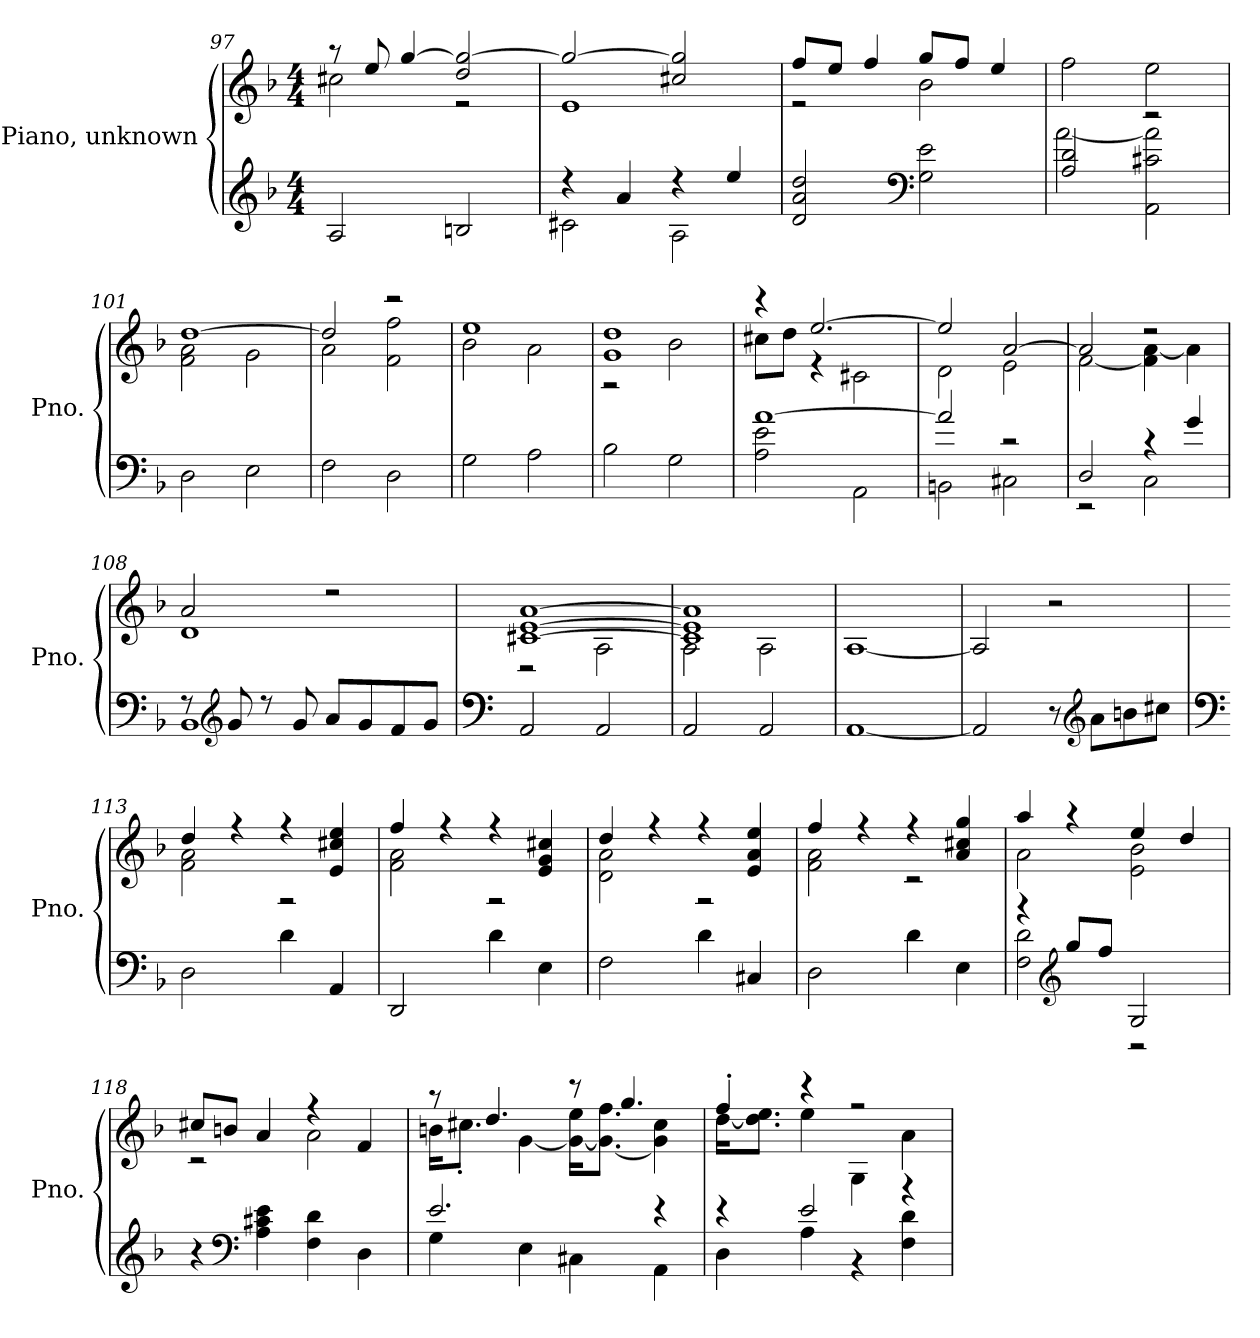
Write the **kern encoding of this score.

**kern	**kern
*part1	*part1
*staff2	*staff1
*I"Piano, unknown	*
*I'Pno.	*
*clefG2	*clefG2
*k[b-]	*k[b-]
*M4/4	*M4/4
=97	=97
*	*^
2A/	8r	2cc#X\
.	8ee/	.
.	[4gg/	.
2Bn/	2dd/ 2gg/_	2r
=98	=98	=98
*^	*	*
4r	2c#X\	2gg/_	1e
4a/	.	.	.
4r	2A\	2cc#X/ 2gg/]	.
4ee/	.	.	.
*v	*v	*	*
=99	=99	=99
2d/ 2a/ 2dd/	8ff/L	2r
.	8ee/J	.
.	4ff/	.
*clefF4	*	*
2G\ 2e\	8gg/L	2b-\
.	8ff/J	.
.	4ee/	.
*	*v	*v
=100	=100
*^	*
2A/ 2d/	[2a\	2ff\
2r	2AA\ 2c#X\ 2a\]	2ee\
*v	*v	*
=101	=101
*	*^
2D\	[1dd	2f\ 2a\
2E\	.	2g\
=102	=102	=102
2F\	2dd/]	2a\
2D\	2r	2f\ 2ff\
=103	=103	=103
2G\	1ee	2b-\
2A\	.	2a\
!!LO:LB:g=z	!!
=104	=104	=104
2B-\	1g 1dd	2r
2G\	.	2b-\
=105	=105	=105
*^	*	*
[1a	2A\ 2e\	4r	8cc#X\L
.	.	.	8dd\J
.	.	[2.ee/	4r
.	2AA\	.	2c#X\
=106	=106	=106	=106
2a/]	2BBn\	2ee/]	2d\
2r	2C#X\	[2a/	2e\
=107	=107	=107	=107
2D/	2r	2a/]	[2f\
4r	2C\	2r	4f\] [4a\
4g/	.	.	4a\]
=108	=108	=108	=108
8r	1BB-	2a/	1d
*clefG2	*	*	*
8g/	.	.	.
8r	.	.	.
8g/	.	.	.
8a/L	.	2r	.
8g/	.	.	.
8f/	.	.	.
8g/J	.	.	.
*v	*v	*	*
=109	=109	=109
*clefF4	*	*
2AA/	[1c#X [1e [1a	2r
2AA/	.	2A\
=110	=110	=110
2AA/	1c#] 1e] 1a]	2A\
2AA/	.	2A\
*	*v	*v
=111	=111
[1AA	[1A
!!LO:PB:g=z
=112	=112
2AA/]	2A/]
8r	2r
*clefG2	*
8a\L	.
8bn\	.
8cc#X\J	.
=113	=113
*clefF4	*
*	*^
2D\	4dd/	2f\ 2a\
.	4r	.
4d\	4r	2r
4AA/	4e/ 4cc#X/ 4ee/	.
=114	=114	=114
2DD/	4ff/	2f\ 2a\
.	4r	.
4d\	4r	2r
4E\	4e/ 4g/ 4cc#X/	.
=115	=115	=115
2F\	4dd/	2d\ 2a\
.	4r	.
4d\	4r	2r
4C#X/	4e/ 4a/ 4ee/	.
=116	=116	=116
2D\	4ff/	2f\ 2a\
.	4r	.
4d\	4r	2r
4E\	4a/ 4cc#X/ 4gg/	.
=117	=117	=117
*^	*	*
4r	2F\ 2d\	4aa/	2a\
*clefG2	*	*	*
8gg/L	.	4r	.
8ff/J	.	.	.
2G/	2r	4ee/	2e\ 2b-\
.	.	4dd/	.
*v	*v	*	*
!!LO:LB:g=z	!!
=118	=118	=118
4r	8cc#X/L	2r
.	8bn/J	.
*clefF4	*	*
4A\ 4c#X\ 4e\	4a/	.
4F\ 4d\	4r	2a\
4D\	4f/	.
=119	=119	=119
*^	*	*
2.e/	4G\	8r	16bn\KL
.	.	.	8.cc#X'\J
.	.	4.dd/	.
.	4E\	.	[4g\
.	4C#X\	8r	16g\_ 16ee\KL
.	.	.	8.g\_ 8.ff\J
.	.	4.gg/	.
4r	4AA\	.	4g\] 4cc#\
=120	=120	=120	=120
4r	4D\	4ff'/	[16dd\KL
.	.	.	8.dd\] 8.ee\J
2e/	4A\	4r	4ee\
.	4r	2r	4G\
4r	4F\ 4d\	.	4a\
*v	*v	*	*
*	*v	*v
=	=
*-	*-
